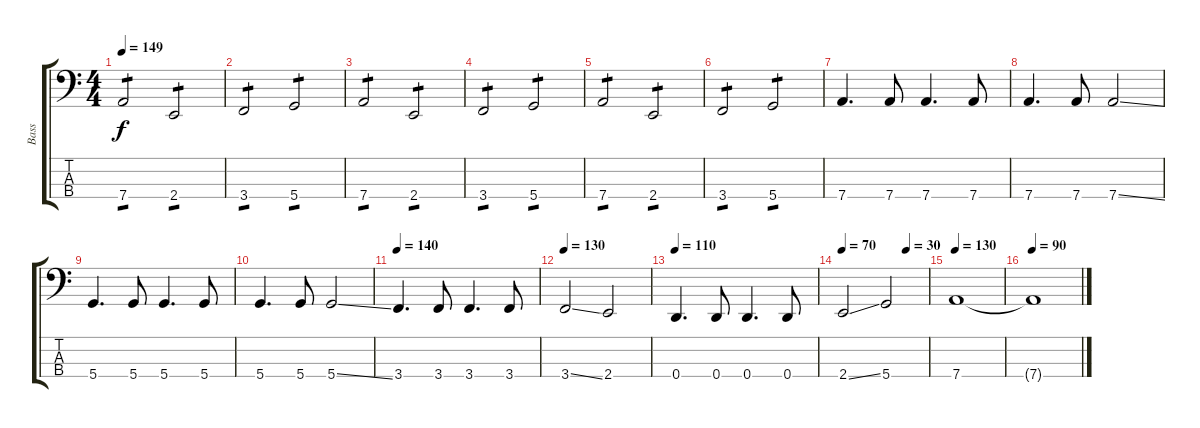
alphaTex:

\track ("Bass" "Bass") {instrument electricbasspick}
\staff {score tabs}
\tuning (G2 D2 A1 D1) {hide}
\ts (4 4)
\tempo 149
\clef f4
\ks c
7.4.2{tp 1 dy f} 2.4.2{tp 1} |
3.4.2{tp 1} 5.4.2{tp 1} |
7.4.2{tp 1} 2.4.2{tp 1} |
3.4.2{tp 1} 5.4.2{tp 1} |
7.4.2{tp 1} 2.4.2{tp 1} |
3.4.2{tp 1} 5.4.2{tp 1} |
7.4.4{d} 7.4.8 7.4.4{d} 7.4.8 |
7.4.4{d} 7.4.8 7.4{ss}.2 |
5.4.4{d} 5.4.8 5.4.4{d} 5.4.8 |
5.4.4{d} 5.4.8 5.4{ss}.2 |
\tempo 140
3.4.4{d} 3.4.8 3.4.4{d} 3.4.8 |
\tempo 130
3.4{ss}.2 2.4.2 |
\tempo 110
0.4.4{d} 0.4.8 0.4.4{d} 0.4.8 |
\tempo 70
\tempo (30 0.75)
2.4{ss}.2 5.4.2 |
\tempo 130
7.4.1 |
\tempo 90
7.4{t}.1
